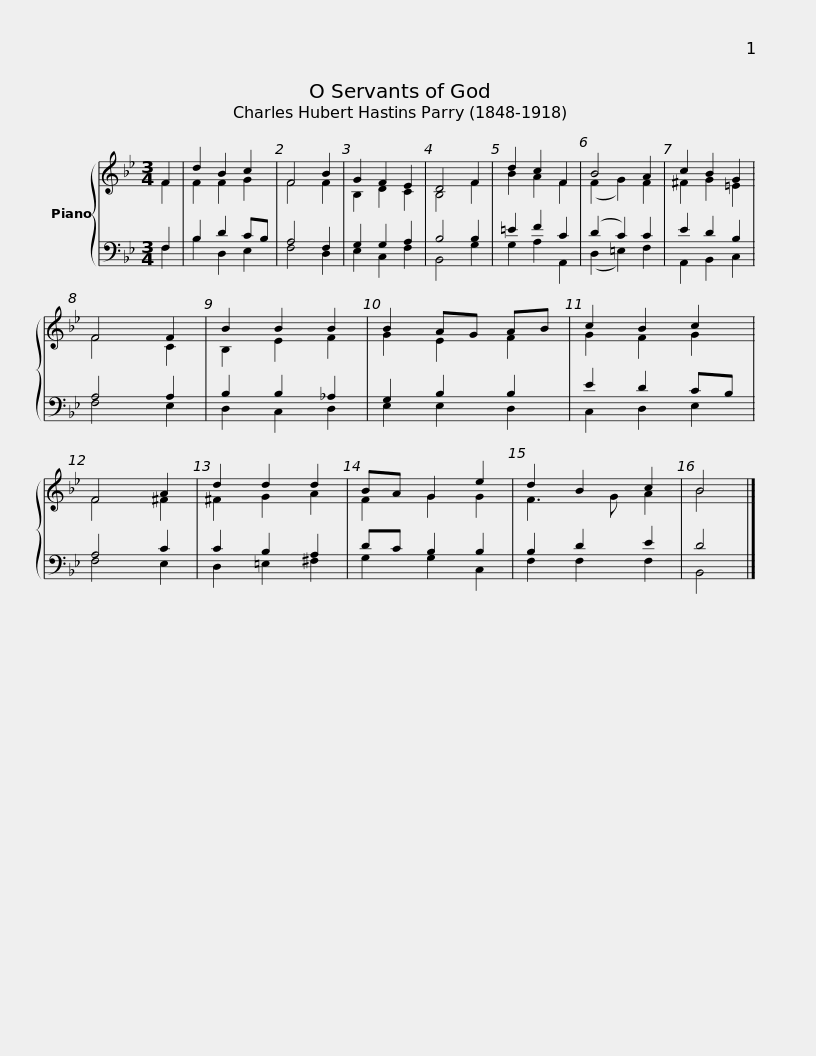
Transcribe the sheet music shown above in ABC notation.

X:1
%%score { ( 1 2 ) | ( 3 4 ) }
L:1/8
M:3/4
I:linebreak $
K:Bb
V:1 treble
V:2 treble
V:3 bass
V:4 bass
V:1
 F2 | d2 B2 c2 | F4 B2 | G2 F2 E2 | D4 F2 |$ %5
 d2 c2 F2 | B4 A2 | c2 B2 G2 | F4 F2 |$ B2 B2 B2 | %10
 B2 AG AB | c2 B2 c2 | F4 A2 |$ d2 d2 d2 | BA G2 e2 | %15
 d2 B2 c2 | B4 |] %17
V:2
 F2 | F2 F2 G2 | F4 F2 | B,2 D2 C2 | B,4 F2 |$ %5
 B2 A2 F2 | (F2 G2) F2 | ^F2 G2 =E2 | F4 C2 |$ B,2 E2 F2 | %10
 G2 E2 F2 | G2 F2 G2 | F4 ^F2 |$ ^F2 G2 A2 | F2 G2 G2 | %15
 F3 G A2 | B4 |] %17
V:3
 F,2 | B,2 D2 CB, | A,4 F,2 | G,2 G,2 A,2 | B,4 B,2 |$ %5
 =E2 F2 C2 | (D2 C2) C2 | E2 D2 B,2 | A,4 A,2 |$ B,2 B,2 _A,2 | %10
 G,2 B,2 B,2 | E2 D2 CB, | A,4 C2 |$ C2 B,2 A,2 | DC B,2 B,2 | %15
 B,2 D2 E2 | D4 |] %17
V:4
 F,2 | B,2 D,2 E,2 | F,4 D,2 | E,2 C,2 F,2 | B,,4 G,2 |$ %5
 G,2 A,2 A,,2 | (D,2 =E,2) F,2 | A,,2 B,,2 C,2 | F,4 E,2 |$ D,2 C,2 D,2 | %10
 E,2 E,2 D,2 | C,2 D,2 E,2 | F,4 E,2 |$ D,2 =E,2 ^F,2 | G,2 G,2 C,2 | %15
 F,2 F,2 F,2 | B,,4 |] %17
